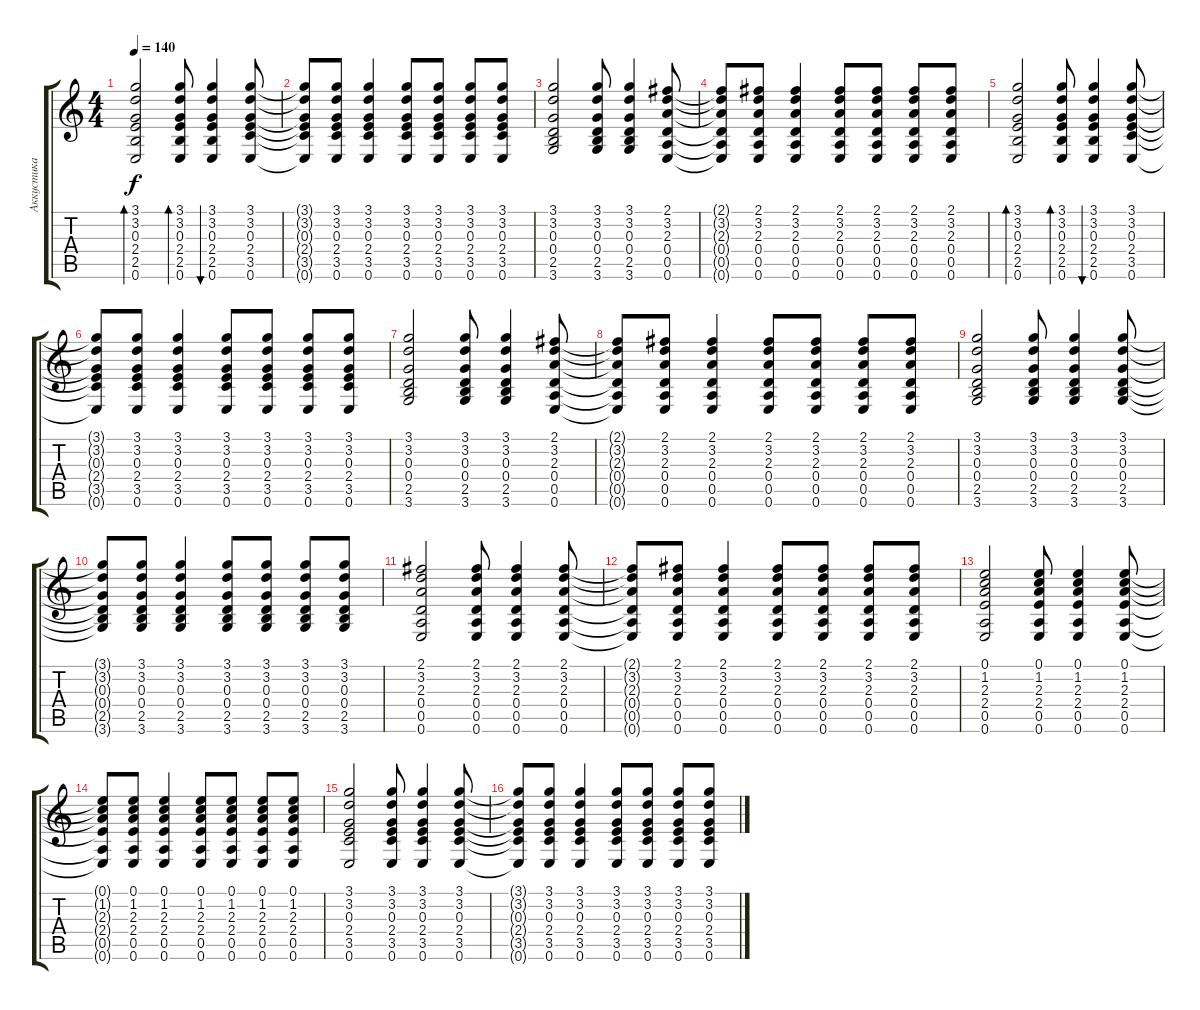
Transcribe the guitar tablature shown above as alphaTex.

\track ("Аккустика" "Аккустика") {instrument acousticguitarsteel}
\staff {score tabs}
\tuning (E4 B3 G3 D3 A2 E2) {hide}
\ts (4 4)
\tempo 140
\clef g2
\ks c
(3.1 3.2 0.3 2.4 2.5 0.6).2{bd 120 dy f} (3.1 3.2 0.3 2.4 2.5 0.6).8{bd 60} (3.1 3.2 0.3 2.4 2.5 0.6).4{bu 60} (3.1 3.2 0.3 2.4 3.5 0.6).8 |
(3.1{t} 3.2{t} 0.3{t} 2.4{t} 3.5{t} 0.6{t}).8 (3.1 3.2 0.3 2.4 3.5 0.6).8 (3.1 3.2 0.3 2.4 3.5 0.6).4 (3.1 3.2 0.3 2.4 3.5 0.6).8 (3.1 3.2 0.3 2.4 3.5 0.6).8 (3.1 3.2 0.3 2.4 3.5 0.6).8 (3.1 3.2 0.3 2.4 3.5 0.6).8 |
(3.1 3.2 0.3 0.4 2.5 3.6).2 (3.1 3.2 0.3 0.4 2.5 3.6).8 (3.1 3.2 0.3 0.4 2.5 3.6).4 (2.1 3.2 2.3 0.4 0.5 0.6).8 |
(2.1{t} 3.2{t} 2.3{t} 0.4{t} 0.5{t} 0.6{t}).8 (2.1 3.2 2.3 0.4 0.5 0.6).8 (2.1 3.2 2.3 0.4 0.5 0.6).4 (2.1 3.2 2.3 0.4 0.5 0.6).8 (2.1 3.2 2.3 0.4 0.5 0.6).8 (2.1 3.2 2.3 0.4 0.5 0.6).8 (2.1 3.2 2.3 0.4 0.5 0.6).8 |
(3.1 3.2 0.3 2.4 2.5 0.6).2{bd 120} (3.1 3.2 0.3 2.4 2.5 0.6).8{bd 60} (3.1 3.2 0.3 2.4 2.5 0.6).4{bu 60} (3.1 3.2 0.3 2.4 3.5 0.6).8 |
(3.1{t} 3.2{t} 0.3{t} 2.4{t} 3.5{t} 0.6{t}).8 (3.1 3.2 0.3 2.4 3.5 0.6).8 (3.1 3.2 0.3 2.4 3.5 0.6).4 (3.1 3.2 0.3 2.4 3.5 0.6).8 (3.1 3.2 0.3 2.4 3.5 0.6).8 (3.1 3.2 0.3 2.4 3.5 0.6).8 (3.1 3.2 0.3 2.4 3.5 0.6).8 |
(3.1 3.2 0.3 0.4 2.5 3.6).2 (3.1 3.2 0.3 0.4 2.5 3.6).8 (3.1 3.2 0.3 0.4 2.5 3.6).4 (2.1 3.2 2.3 0.4 0.5 0.6).8 |
(2.1{t} 3.2{t} 2.3{t} 0.4{t} 0.5{t} 0.6{t}).8 (2.1 3.2 2.3 0.4 0.5 0.6).8 (2.1 3.2 2.3 0.4 0.5 0.6).4 (2.1 3.2 2.3 0.4 0.5 0.6).8 (2.1 3.2 2.3 0.4 0.5 0.6).8 (2.1 3.2 2.3 0.4 0.5 0.6).8 (2.1 3.2 2.3 0.4 0.5 0.6).8 |
(3.1 3.2 0.3 0.4 2.5 3.6).2 (3.1 3.2 0.3 0.4 2.5 3.6).8 (3.1 3.2 0.3 0.4 2.5 3.6).4 (3.1 3.2 0.3 0.4 2.5 3.6).8 |
(3.1{t} 3.2{t} 0.3{t} 0.4{t} 2.5{t} 3.6{t}).8 (3.1 3.2 0.3 0.4 2.5 3.6).8 (3.1 3.2 0.3 0.4 2.5 3.6).4 (3.1 3.2 0.3 0.4 2.5 3.6).8 (3.1 3.2 0.3 0.4 2.5 3.6).8 (3.1 3.2 0.3 0.4 2.5 3.6).8 (3.1 3.2 0.3 0.4 2.5 3.6).8 |
(2.1 3.2 2.3 0.4 0.5 0.6).2 (2.1 3.2 2.3 0.4 0.5 0.6).8 (2.1 3.2 2.3 0.4 0.5 0.6).4 (2.1 3.2 2.3 0.4 0.5 0.6).8 |
(2.1{t} 3.2{t} 2.3{t} 0.4{t} 0.5{t} 0.6{t}).8 (2.1 3.2 2.3 0.4 0.5 0.6).8 (2.1 3.2 2.3 0.4 0.5 0.6).4 (2.1 3.2 2.3 0.4 0.5 0.6).8 (2.1 3.2 2.3 0.4 0.5 0.6).8 (2.1 3.2 2.3 0.4 0.5 0.6).8 (2.1 3.2 2.3 0.4 0.5 0.6).8 |
(0.1 1.2 2.3 2.4 0.5 0.6).2 (0.1 1.2 2.3 2.4 0.5 0.6).8 (0.1 1.2 2.3 2.4 0.5 0.6).4 (0.1 1.2 2.3 2.4 0.5 0.6).8 |
(0.1{t} 1.2{t} 2.3{t} 2.4{t} 0.5{t} 0.6{t}).8 (0.1 1.2 2.3 2.4 0.5 0.6).8 (0.1 1.2 2.3 2.4 0.5 0.6).4 (0.1 1.2 2.3 2.4 0.5 0.6).8 (0.1 1.2 2.3 2.4 0.5 0.6).8 (0.1 1.2 2.3 2.4 0.5 0.6).8 (0.1 1.2 2.3 2.4 0.5 0.6).8 |
(3.1 3.2 0.3 2.4 3.5 0.6).2 (3.1 3.2 0.3 2.4 3.5 0.6).8 (3.1 3.2 0.3 2.4 3.5 0.6).4 (3.1 3.2 0.3 2.4 3.5 0.6).8 |
(3.1{t} 3.2{t} 0.3{t} 2.4{t} 3.5{t} 0.6{t}).8 (3.1 3.2 0.3 2.4 3.5 0.6).8 (3.1 3.2 0.3 2.4 3.5 0.6).4 (3.1 3.2 0.3 2.4 3.5 0.6).8 (3.1 3.2 0.3 2.4 3.5 0.6).8 (3.1 3.2 0.3 2.4 3.5 0.6).8 (3.1 3.2 0.3 2.4 3.5 0.6).8
